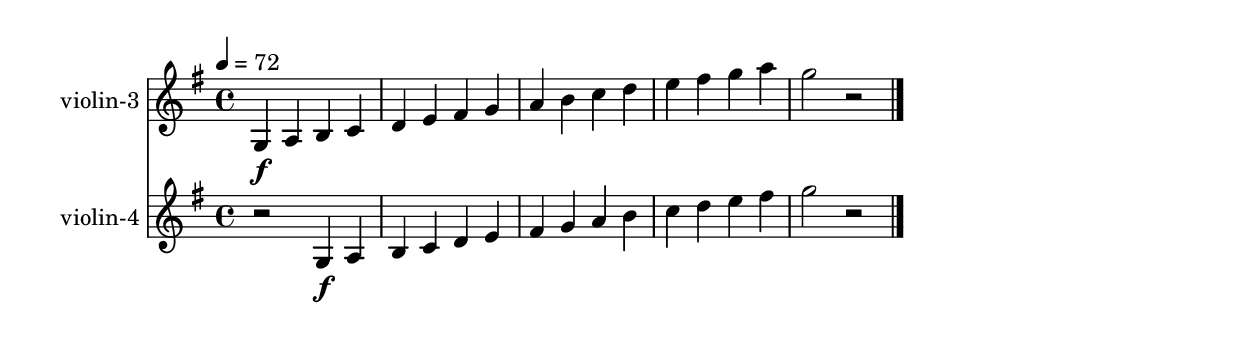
\version "2.13.31"

vlnone = \new Staff {
\relative c' {
  \set Staff.instrumentName = "violin-3"
  \key g \major
  %\tempo 4 = 108
  \tempo 4 = 72

g4\f a b c
d e fis g
a b c d
e fis g a
g2 r2

\bar "|."
}
}

vlntwo = \new Staff {
\relative c' {
  \set Staff.instrumentName = "violin-4"
  \key g \major
  %\tempo 4 = 108
  \tempo 4 = 72

r2 g4\f a
b c d e
fis g a b
c d e fis
g2 r2

\bar "|."
}
}

\score {
  <<
     \vlnone
     \vlntwo
  >>
  \layout{}
  \midi{}
}

